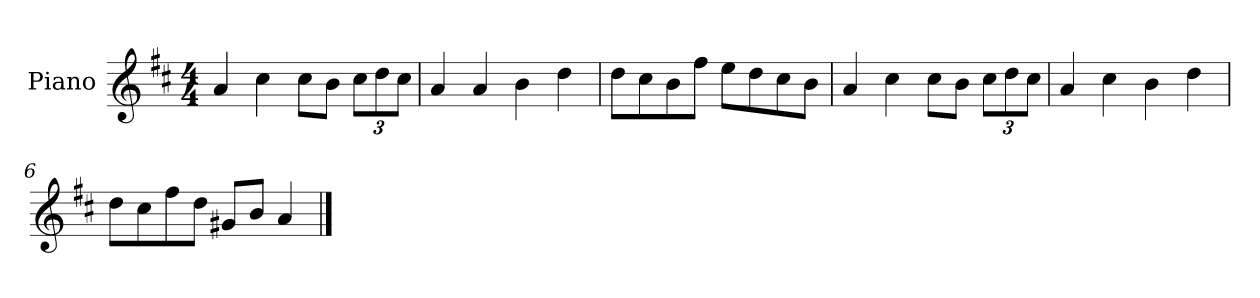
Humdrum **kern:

**kern
*part1
*staff1
*I"Piano
*I'P-no
*clefG2
*k[f#c#]
*M4/4
*MM90
=1
4a/
4cc#\
8cc#\L
8b\J
*Xbrackettup
12cc#\L
12dd\
12cc#\J
=2
4a/
4a/
4b\
4dd\
=3
8dd\L
8cc#\
8b\
8ff#\J
8ee\L
8dd\
8cc#\
8b\J
=4
4a/
4cc#\
8cc#\L
8b\J
12cc#\L
12dd\
12cc#\J
=5
4a/
4cc#\
4b\
4dd\
=6
8dd\L
8cc#\
8ff#\
8dd\J
8g#X/L
8b/J
4a/
==
*-
